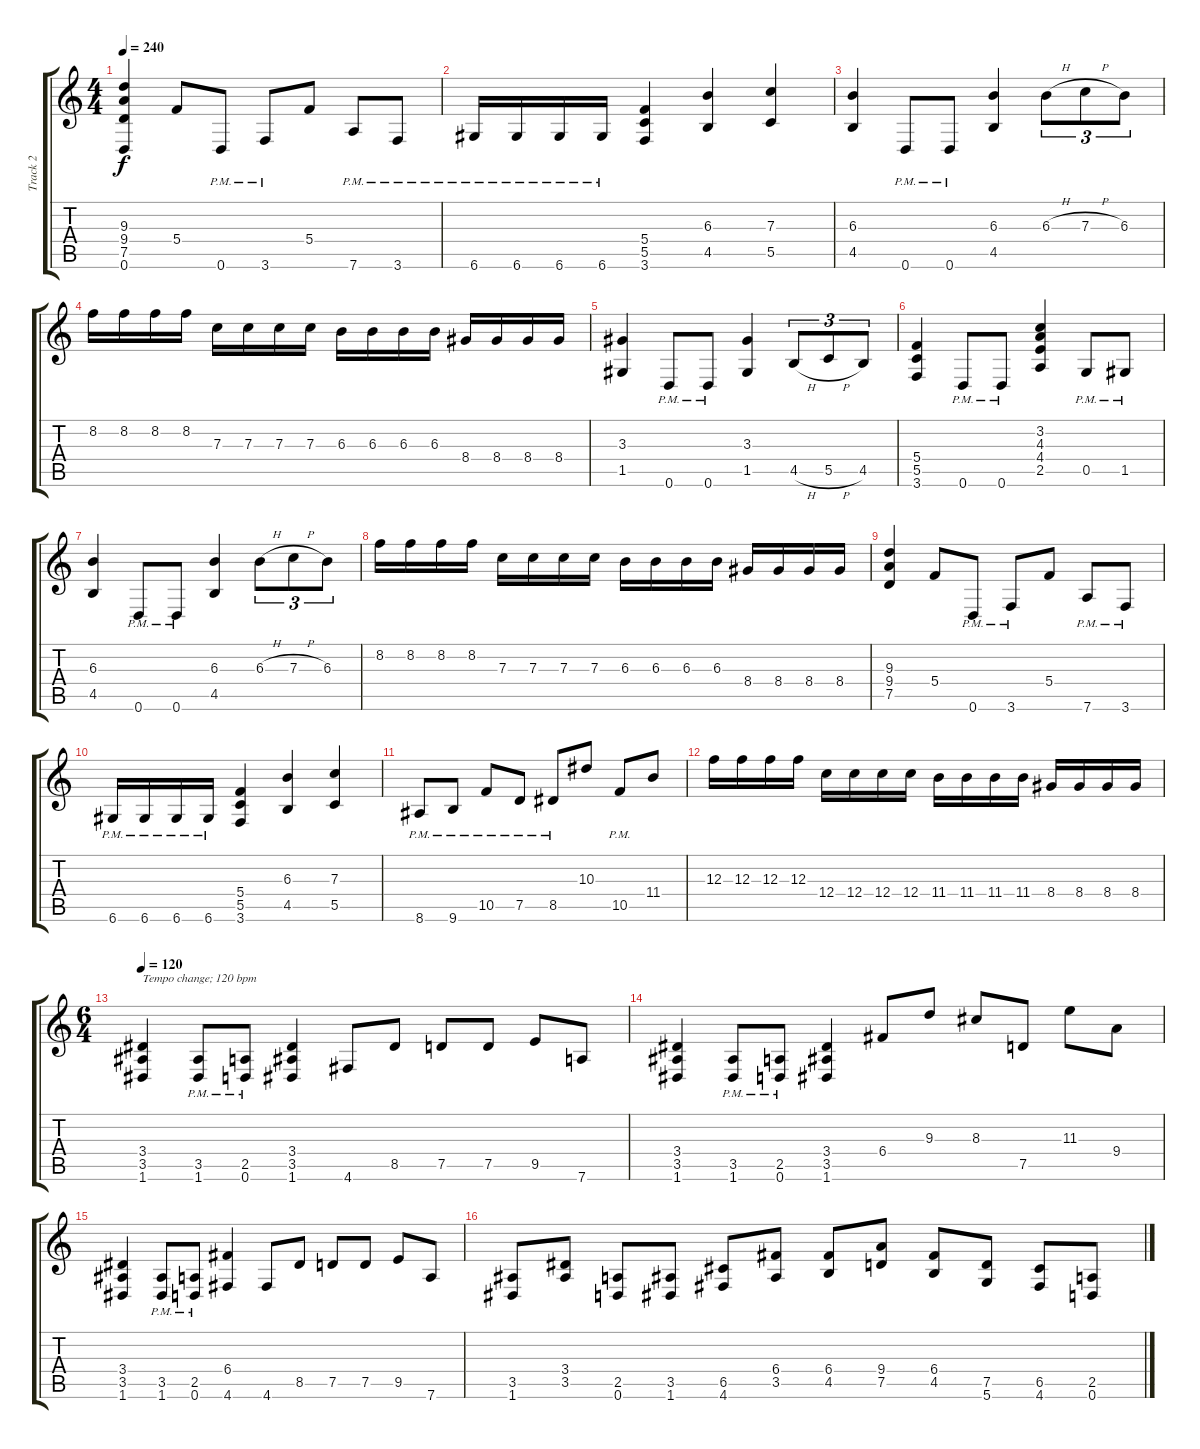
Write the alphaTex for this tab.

\track ("Track 2" "Track 2") {instrument distortionguitar}
\staff {score tabs}
\tuning (D4 A3 F3 C3 G2 D2) {hide}
\ts (4 4)
\tempo 240
\clef g2
\ks c
(9.3 9.4 7.5 0.6).4{dy f} 5.4.8 0.6{pm}.8 3.6{pm}.8 5.4.8 7.6{pm}.8 3.6{pm}.8 |
6.6{pm}.16 6.6{pm}.16 6.6{pm}.16 6.6{pm}.16 (5.4 5.5 3.6).4 (6.3 4.5).4 (7.3 5.5).4 |
(6.3 4.5).4 0.6{pm}.8 0.6{pm}.8 (6.3 4.5).4 6.3{h}.8{tu (3 2)} 7.3{h}.8{tu (3 2)} 6.3.8{tu (3 2)} |
8.2.16 8.2.16 8.2.16 8.2.16 7.3.16 7.3.16 7.3.16 7.3.16 6.3.16 6.3.16 6.3.16 6.3.16 8.4.16 8.4.16 8.4.16 8.4.16 |
(3.3 1.5).4 0.6{pm}.8 0.6{pm}.8 (3.3 1.5).4 4.5{h}.8{tu (3 2)} 5.5{h}.8{tu (3 2)} 4.5.8{tu (3 2)} |
(5.4 5.5 3.6).4 0.6{pm}.8 0.6{pm}.8 (3.2 4.3 4.4 2.5).4 0.5{pm}.8 1.5{pm}.8 |
(6.3 4.5).4 0.6{pm}.8 0.6{pm}.8 (6.3 4.5).4 6.3{h}.8{tu (3 2)} 7.3{h}.8{tu (3 2)} 6.3.8{tu (3 2)} |
8.2.16 8.2.16 8.2.16 8.2.16 7.3.16 7.3.16 7.3.16 7.3.16 6.3.16 6.3.16 6.3.16 6.3.16 8.4.16 8.4.16 8.4.16 8.4.16 |
(9.3 9.4 7.5).4 5.4.8 0.6{pm}.8 3.6{pm}.8 5.4.8 7.6{pm}.8 3.6{pm}.8 |
6.6{pm}.16 6.6{pm}.16 6.6{pm}.16 6.6{pm}.16 (5.4 5.5 3.6).4 (6.3 4.5).4 (7.3 5.5).4 |
8.6{pm}.8 9.6{pm}.8 10.5{pm}.8 7.5{pm}.8 8.5{pm}.8 10.3.8 10.5{pm}.8 11.4.8 |
12.3.16 12.3.16 12.3.16 12.3.16 12.4.16 12.4.16 12.4.16 12.4.16 11.4.16 11.4.16 11.4.16 11.4.16 8.4.16 8.4.16 8.4.16 8.4.16 |
\ts (6 4)
\tempo 120
(3.4 3.5 1.6).4{txt "Tempo change; 120 bpm"} (3.5{pm} 1.6{pm}).8 (2.5{pm} 0.6{pm}).8 (3.4 3.5 1.6).4 4.6.8 8.5.8 7.5.8 7.5.8 9.5.8 7.6.8 |
(3.4 3.5 1.6).4 (3.5{pm} 1.6{pm}).8 (2.5{pm} 0.6{pm}).8 (3.4 3.5 1.6).4 6.4.8 9.3.8 8.3.8 7.5.8 11.3.8 9.4.8 |
(3.4 3.5 1.6).4 (3.5{pm} 1.6{pm}).8 (2.5{pm} 0.6{pm}).8 (6.4 4.6).4 4.6.8 8.5.8 7.5.8 7.5.8 9.5.8 7.6.8 |
(3.5 1.6).8 (3.4 3.5).8 (2.5 0.6).8 (3.5 1.6).8 (6.5 4.6).8 (6.4 3.5).8 (6.4 4.5).8 (9.4 7.5).8 (6.4 4.5).8 (7.5 5.6).8 (6.5 4.6).8 (2.5 0.6).8
